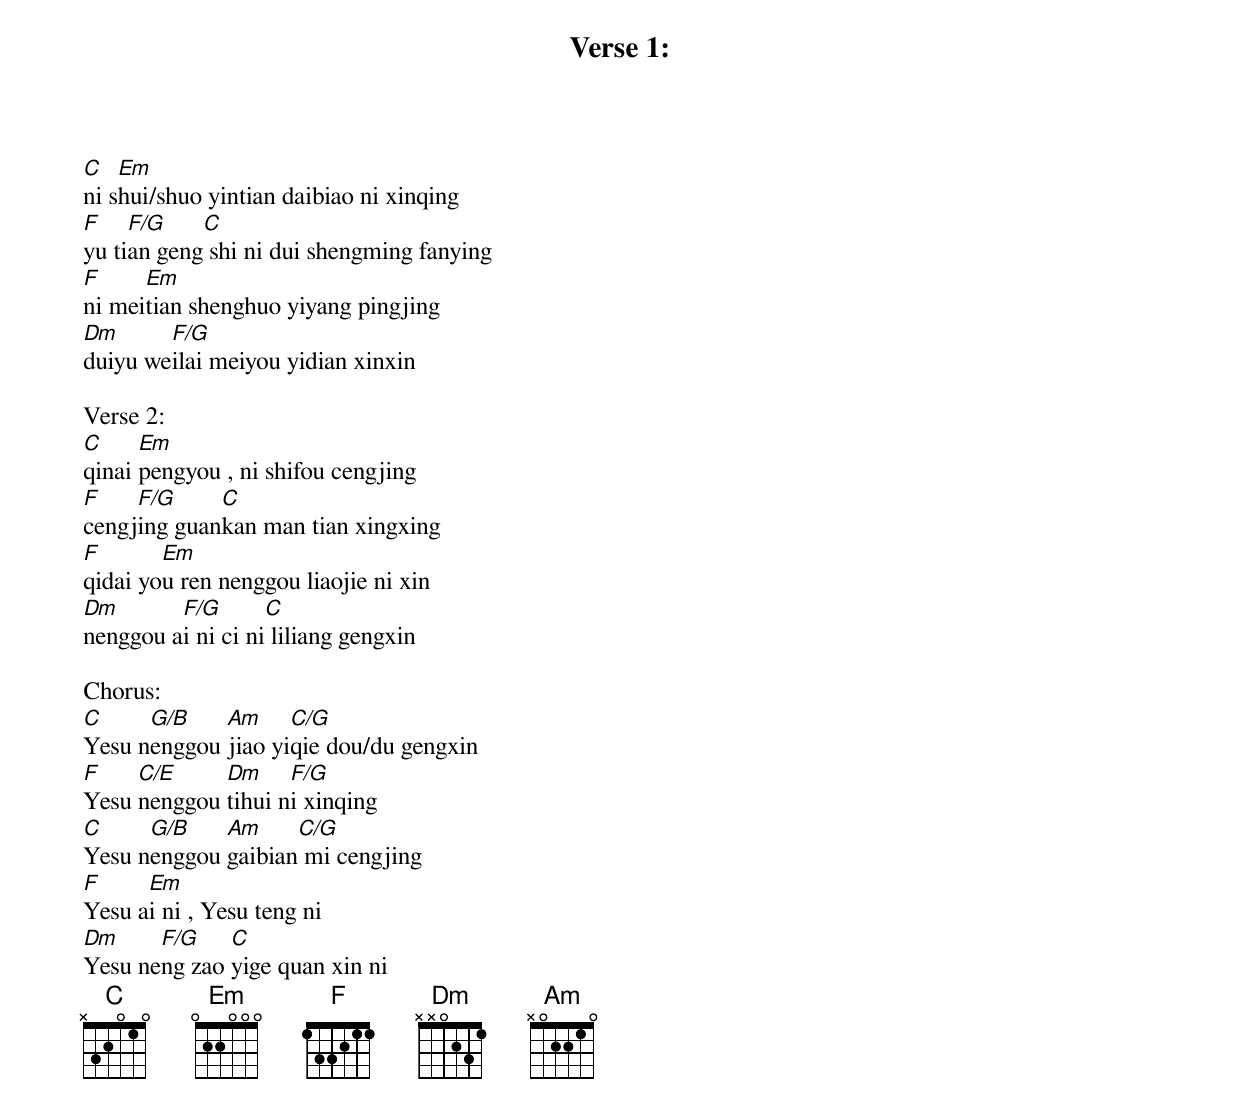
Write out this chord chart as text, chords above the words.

Verse 1:
C   Em
ni shui/shuo yintian daibiao ni xinqing
F    F/G    C
yu tian geng shi ni dui shengming fanying
F     Em
ni meitian shenghuo yiyang pingjing
Dm      F/G
duiyu weilai meiyou yidian xinxin

Verse 2:
C     Em
qinai pengyou , ni shifou cengjing
F    F/G     C
cengjing guankan man tian xingxing
F       Em
qidai you ren nenggou liaojie ni xin
Dm       F/G       C
nenggou ai ni ci ni liliang gengxin

Chorus:
C     G/B    Am     C/G
Yesu nenggou jiao yiqie dou/du gengxin
F    C/E     Dm     F/G
Yesu nenggou tihui ni xinqing
C     G/B    Am     C/G
Yesu nenggou gaibian mi cengjing
F     Em
Yesu ai ni , Yesu teng ni
Dm     F/G    C
Yesu neng zao yige quan xin ni
